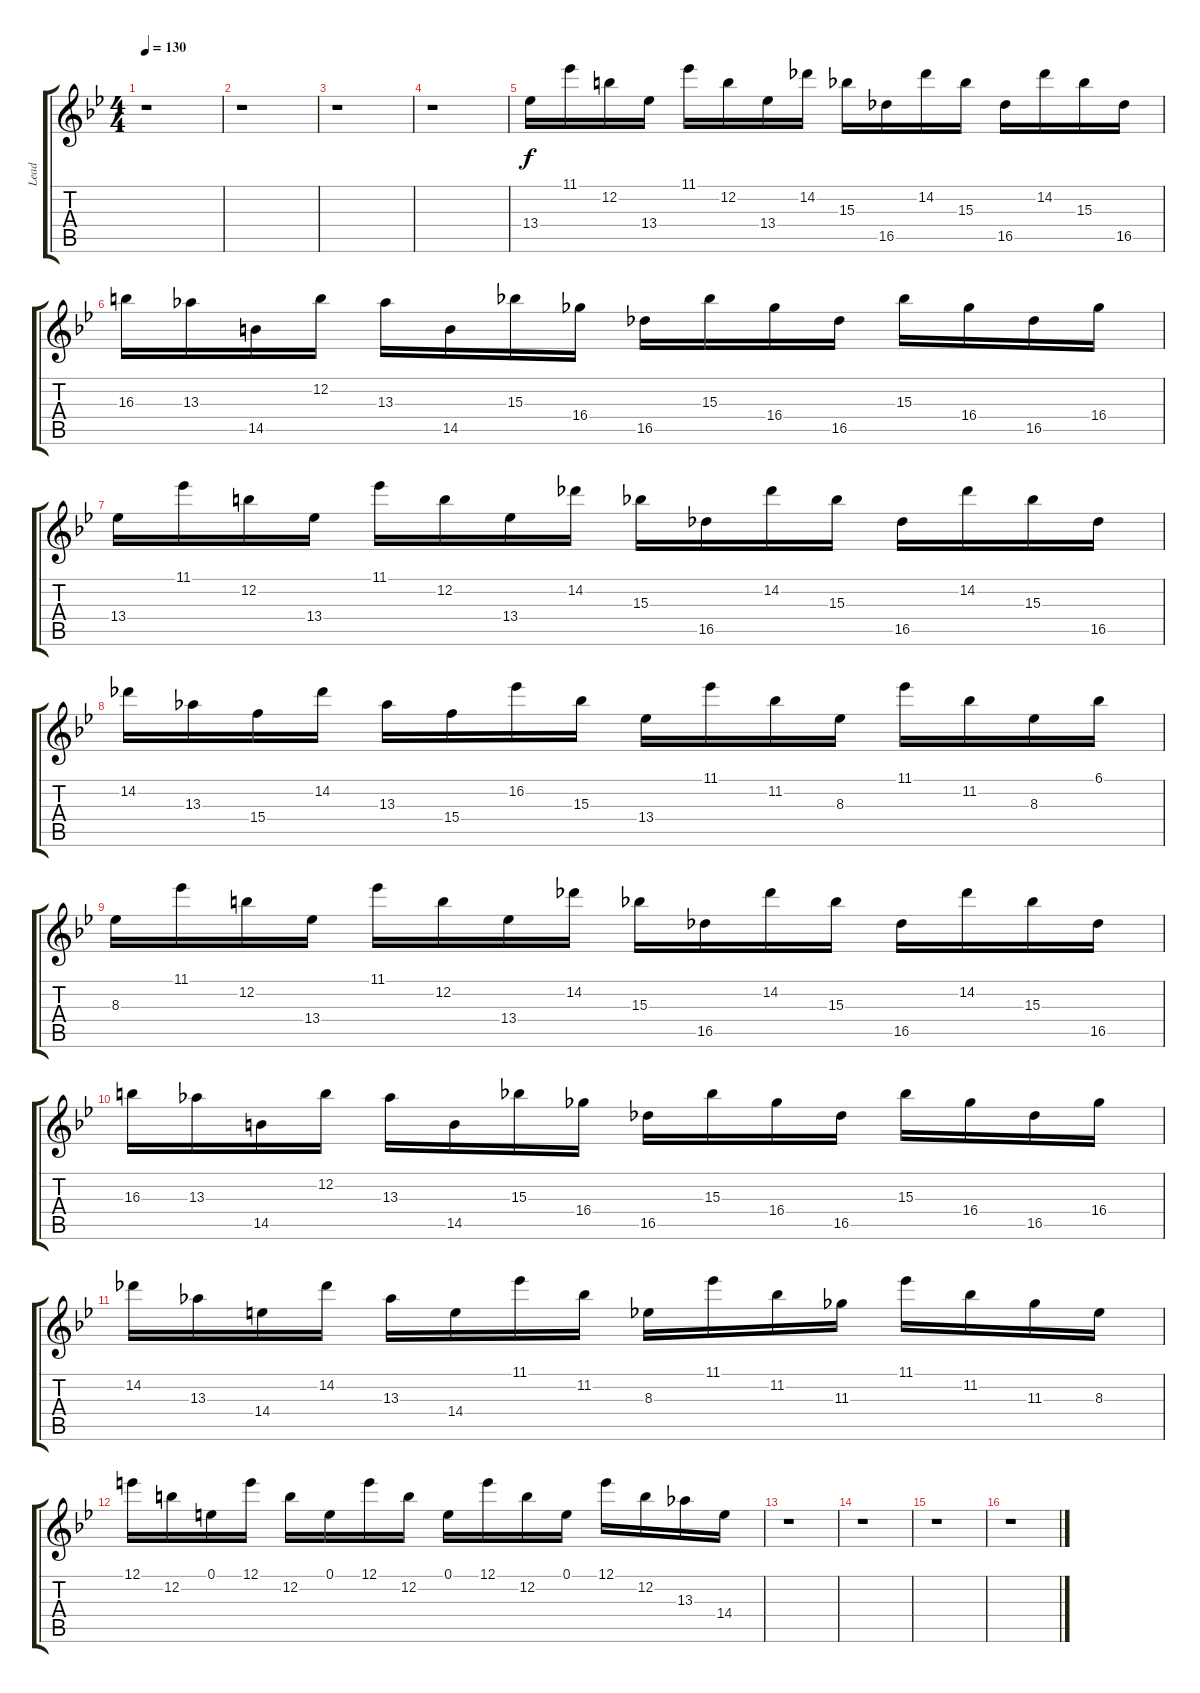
\track ("Lead" "Lead") {instrument synthbass2}
\staff {score tabs}
\tuning (E4 B3 G3 D3 A2 E2) {hide}
\ts (4 4)
\tempo 130
\clef g2
\ks gminor
r.1{dy f} |
r.1 |
r.1 |
r.1 |
13.4.16 11.1.16 12.2.16 13.4.16 11.1.16 12.2.16 13.4.16 14.2.16 15.3.16 16.5.16 14.2.16 15.3.16 16.5.16 14.2.16 15.3.16 16.5.16 |
16.3.16 13.3.16 14.5.16 12.2.16 13.3.16 14.5.16 15.3.16 16.4.16 16.5.16 15.3.16 16.4.16 16.5.16 15.3.16 16.4.16 16.5.16 16.4.16 |
13.4.16 11.1.16 12.2.16 13.4.16 11.1.16 12.2.16 13.4.16 14.2.16 15.3.16 16.5.16 14.2.16 15.3.16 16.5.16 14.2.16 15.3.16 16.5.16 |
14.2.16 13.3.16 15.4.16 14.2.16 13.3.16 15.4.16 16.2.16 15.3.16 13.4.16 11.1.16 11.2.16 8.3.16 11.1.16 11.2.16 8.3.16 6.1.16 |
8.3.16 11.1.16 12.2.16 13.4.16 11.1.16 12.2.16 13.4.16 14.2.16 15.3.16 16.5.16 14.2.16 15.3.16 16.5.16 14.2.16 15.3.16 16.5.16 |
16.3.16 13.3.16 14.5.16 12.2.16 13.3.16 14.5.16 15.3.16 16.4.16 16.5.16 15.3.16 16.4.16 16.5.16 15.3.16 16.4.16 16.5.16 16.4.16 |
14.2.16 13.3.16 14.4.16 14.2.16 13.3.16 14.4.16 11.1.16 11.2.16 8.3.16 11.1.16 11.2.16 11.3.16 11.1.16 11.2.16 11.3.16 8.3.16 |
12.1.16 12.2.16 0.1.16 12.1.16 12.2.16 0.1.16 12.1.16 12.2.16 0.1.16 12.1.16 12.2.16 0.1.16 12.1.16 12.2.16 13.3.16 14.4.16 |
r.1 |
r.1 |
r.1 |
r.1
